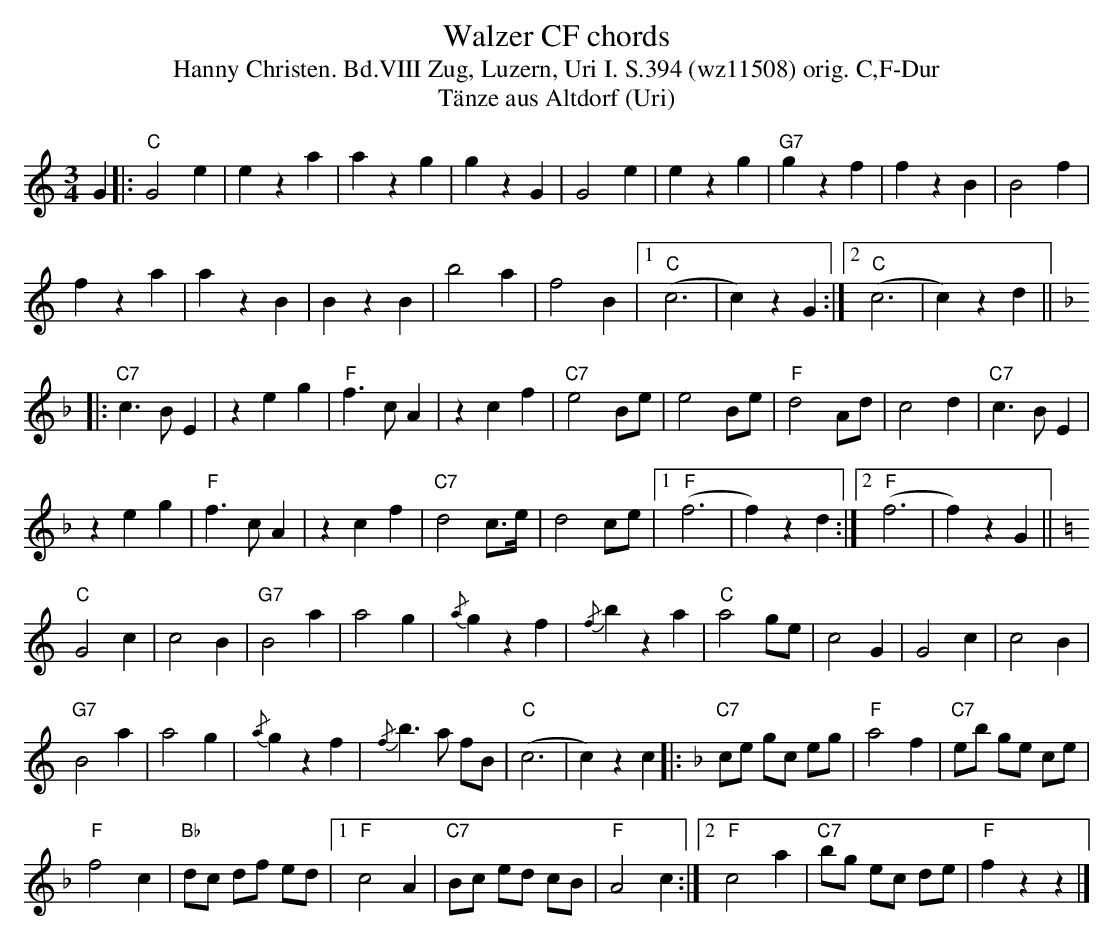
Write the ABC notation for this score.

X:1
T: Walzer CF chords
T:Hanny Christen. Bd.VIII Zug, Luzern, Uri I. S.394 (wz11508) orig. C,F-Dur
T: T\"anze aus Altdorf (Uri)
M:3/4
L:1/4
K:C %%MIDI gchordon
G |: "C"G2e | eza |  azg | gzG | G2e | ezg | "G7"gzf | fzB | B2f |
fza | azB | BzB | b2a | f2B |1 "C"(c3 | c)zG :|2 "C"(c3 | c)zd || [K:F]
|: "C7"c>BE | zeg | "F"f>cA | zcf | "C7"e2 B/e/ | e2 B/e/ | "F"d2 A/d/ | c2d | "C7"c>BE |
zeg | "F"f>cA | zcf | "C7"d2 c/>e/ | d2 c/e/ |1 "F"(f3 | f)zd :|2 "F"(f3 | f)zG || [K:C]
"C"G2c | c2B | "G7"B2a | a2g | {/a}gzf | {/f}bza | "C"a2 g/e/ | c2G | G2c |  c2B |
"G7"B2a | a2g | {/a}gzf | {/f}b>a f/B/ | "C"(c3 | c)zc |: [K:F] [L:1/8] "C7"ce gc eg | "F"a4f2 | "C7"eb ge ce |
"F"f4c2 | "Bb"dc df ed |1 "F"c4A2 | "C7"Bc ed cB | "F"A4c2 :|2 "F"c4a2 | "C7"bg ec de | "F"f2z2z2 |]
